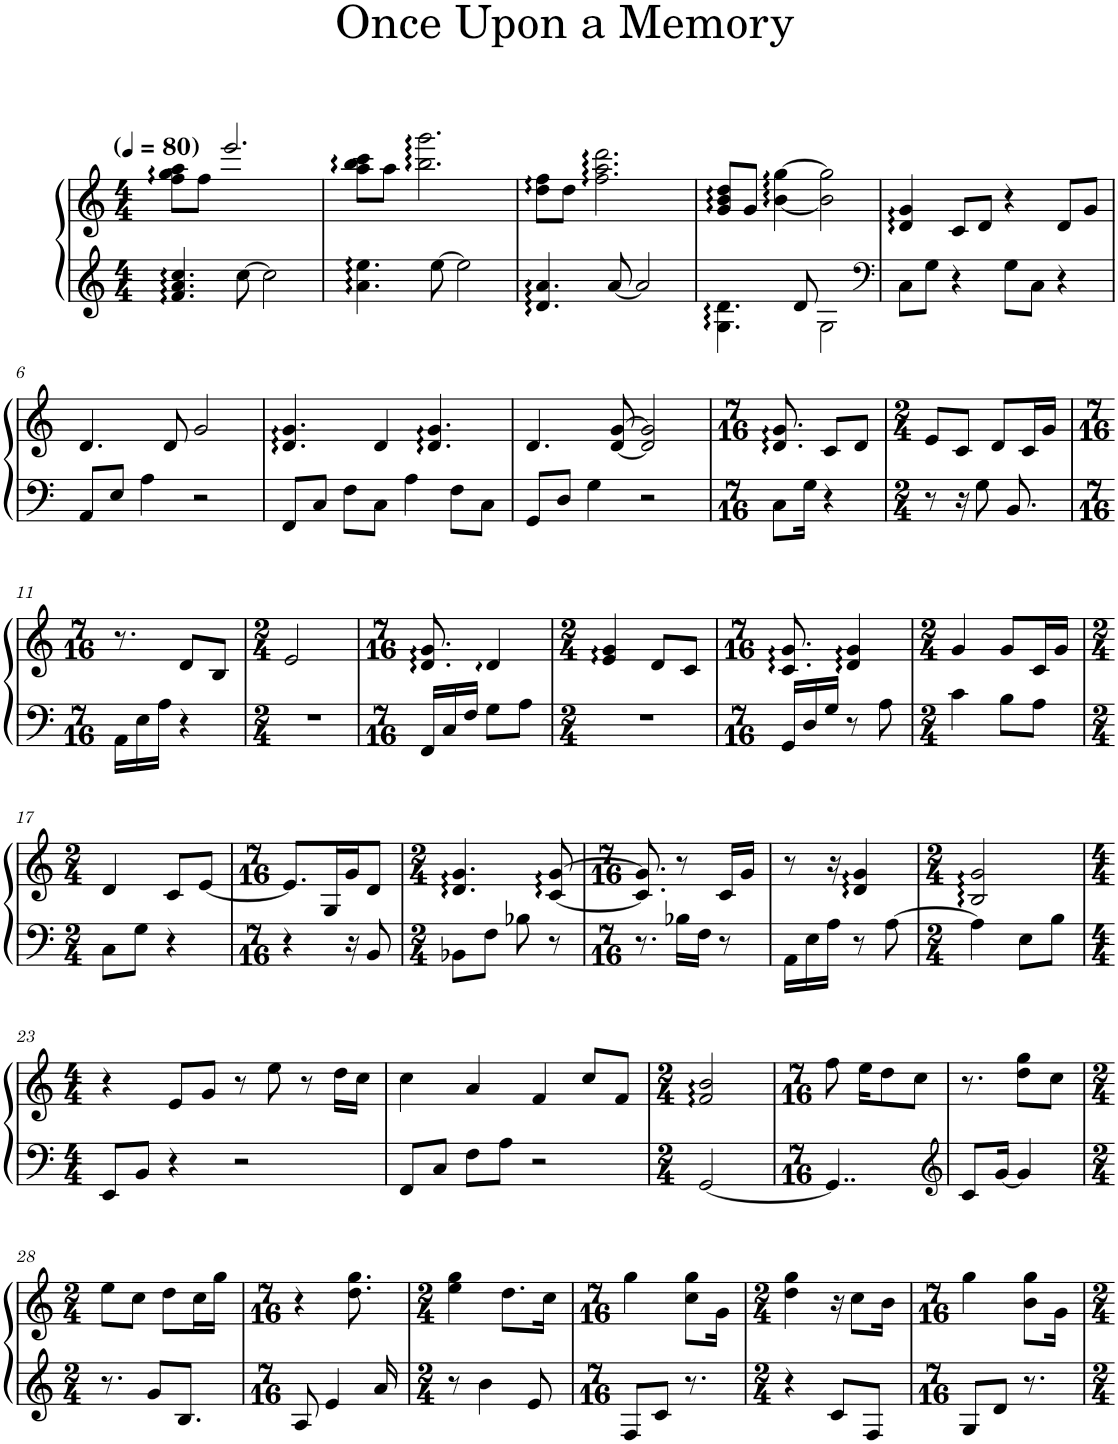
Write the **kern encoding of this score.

**kern	**kern
*part1	*part1
*staff2	*staff1
*I"Piano	*
*I'Pno	*
*clefG2	*clefG2
*k[]	*k[]
*M4/4	*M4/4
*MM80	*MM80
=1	=1
4.f/:: 4.a/:: 4.cc/::	8ff\ 8gg\ 8aa\L
.	8ff\J
.	2.eee/
[8cc\	.
2cc\]	.
=2	=2
4.a\:: 4.ee\::	8aa\ 8bb\ 8ccc\L
.	8aa\J
.	2.bb\ 2.ggg\
[8ee\	.
2ee\]	.
=3	=3
4.d/:: 4.a/::	8dd\ 8ff\L
.	8dd\J
.	2.ff\ 2.aa\ 2.ddd\
[8a/	.
2a/]	.
=4	=4
4.G\:: 4.d\::	8g/ 8b/ 8dd/L
.	8g/J
.	[4b\ [4gg\
8d/	.
2G\	2b\] 2gg\]
=5	=5
*clefF4	*
8C\L	4d/ 4g/
8G\J	.
4r	8c/L
.	8d/J
8G\L	4r
8C\J	.
4r	8d/L
.	8g/J
!!LO:LB:g=z
=6	=6
8AA/L	4.d/
8E/J	.
4A\	.
.	8d/
2r	2g/
=7	=7
8FF/L	4.d/ 4.g/
8C/J	.
8F\L	.
8C\J	4d/
4A\	.
.	4.d/ 4.g/
8F\L	.
8C\J	.
=8	=8
8GG/L	4.d/
8D/J	.
4G\	.
.	[8d/ [8g/
2r	2d/] 2g/]
=9	=9
*M7/16	*M7/16
8C\L	8.d/ 8.g/
16G\Jk	.
4r	8c/L
.	8d/J
=10	=10
*M2/4	*M2/4
8r	8e/L
16r	8c/J
8G\	.
.	8d/L
8.BB/	.
.	16c/L
.	16g/JJ
!!LO:LB:g=z
=11	=11
*M7/16	*M7/16
16AA\LL	8.r
16E\	.
16A\JJ	.
4r	8d/L
.	8B/J
=12	=12
*M2/4	*M2/4
2r	2e/
=13	=13
*M7/16	*M7/16
16FF/LL	8.d/ 8.g/
16C/	.
16F/JJ	.
8G\L	4d/
8A\J	.
=14	=14
*M2/4	*M2/4
2r	4e/ 4g/
.	8d/L
.	8c/J
=15	=15
*M7/16	*M7/16
16GG/LL	8.c/ 8.g/
16D/	.
16G/JJ	.
8r	4d/ 4g/
8A\	.
=16	=16
*M2/4	*M2/4
4c\	4g/
8B\L	8g/L
8A\J	16c/L
.	16g/JJ
!!LO:LB:g=z
=17	=17
*M2/4	*M2/4
8C\L	4d/
8G\J	.
4r	8c/L
.	[8e/J
=18	=18
*M7/16	*M7/16
4r	8.e/L]
.	16G/L
16r	16g/J
8BB/	8d/J
=19	=19
*M2/4	*M2/4
8BB-X\L	4.d/ 4.g/
8F\J	.
8B-X\	.
8r	[8c/ [8g/
=20	=20
*M7/16	*M7/16
8.r	8.c/] 8.g/]
16B-X\LL	8r
16F\JJ	.
8r	16c/LL
.	16g/JJ
=21	=21
16AA\LL	8r
16E\	.
16A\JJ	16r
8r	4d/ 4g/
[8A\	.
=22	=22
*M2/4	*M2/4
4A\]	2B/ 2g/
8E\L	.
8B\J	.
!!LO:LB:g=z
=23	=23
*M4/4	*M4/4
8EE/L	4r
8BB/J	.
4r	8e/L
.	8g/J
2r	8r
.	8ee\
.	8r
.	16dd\LL
.	16cc\JJ
=24	=24
8FF/L	4cc\
8C/J	.
8F\L	4a/
8A\J	.
2r	4f/
.	8cc/L
.	8f/J
=25	=25
*M2/4	*M2/4
[2GG/	2f/ 2b/
=26	=26
*M7/16	*M7/16
4..GG/]	8ff\
.	16ee\KL
.	8dd\
.	8cc\J
=27	=27
*clefG2	*
8c/L	8.r
[16g/Jk	.
4g/]	8dd\ 8gg\L
.	8cc\J
!!LO:LB:g=z
=28	=28
*M2/4	*M2/4
8.r	8ee\L
.	8cc\J
8g/L	.
.	8dd\L
8.B/J	.
.	16cc\L
.	16gg\JJ
=29	=29
*M7/16	*M7/16
8A/	4r
4e/	.
.	8.dd\ 8.gg\
16a/	.
=30	=30
*M2/4	*M2/4
8r	4ee\ 4gg\
4b\	.
.	8.dd\L
8e/	.
.	16cc\Jk
=31	=31
*M7/16	*M7/16
8F/L	4gg\
8c/J	.
8.r	8cc\ 8gg\L
.	16g\Jk
=32	=32
*M2/4	*M2/4
4r	4dd\ 4gg\
8c/L	16r
.	8cc\L
8F/J	.
.	16b\Jk
=33	=33
*M7/16	*M7/16
8G/L	4gg\
8d/J	.
8.r	8b\ 8gg\L
.	16g\Jk
=	=
*-	*-
